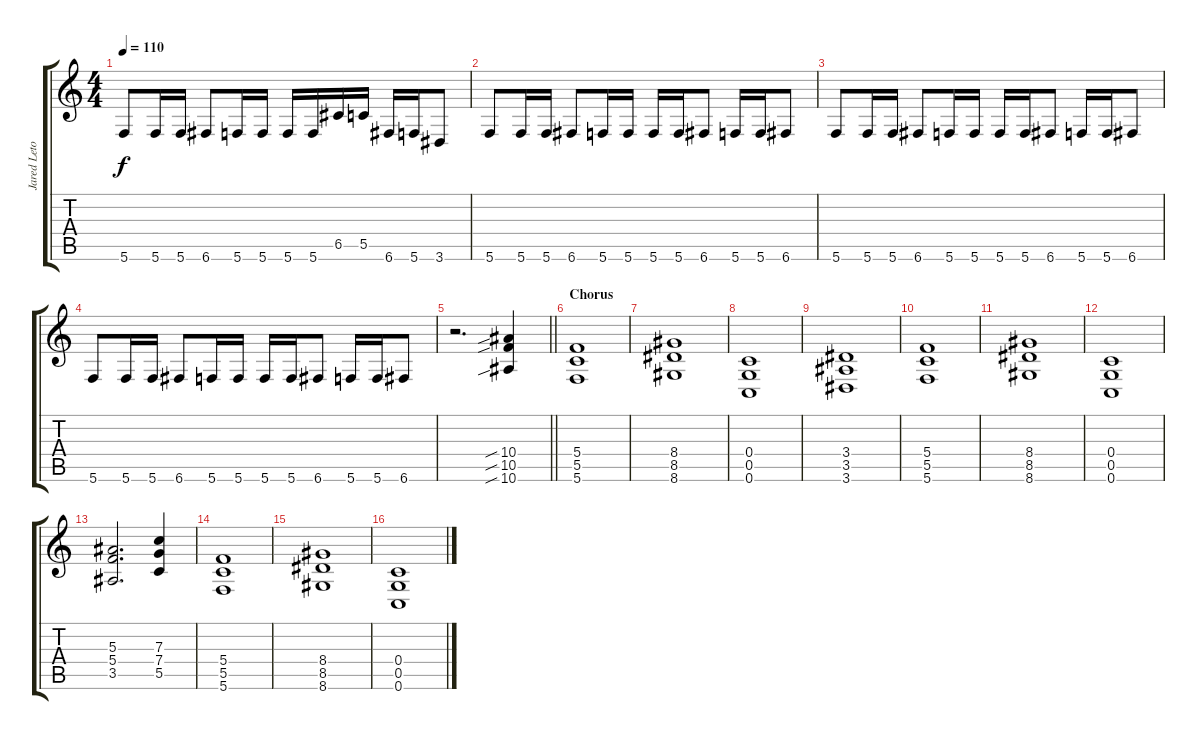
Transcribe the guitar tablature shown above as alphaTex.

\track ("Jared Leto [Guitar]" "Jared Leto") {instrument distortionguitar}
\staff {score tabs}
\tuning (D4 A3 F3 C3 G2 C2) {hide}
\ts (4 4)
\tempo 110
\clef g2
\ks c
5.6.8{dy f} 5.6.16 5.6.16 6.6.8 5.6.16 5.6.16 5.6.16 5.6.16 6.5.16 5.5.16 6.6.16 5.6.16 3.6.8 |
5.6.8 5.6.16 5.6.16 6.6.8 5.6.16 5.6.16 5.6.16 5.6.16 6.6.8 5.6.16 5.6.16 6.6.8 |
5.6.8 5.6.16 5.6.16 6.6.8 5.6.16 5.6.16 5.6.16 5.6.16 6.6.8 5.6.16 5.6.16 6.6.8 |
5.6.8 5.6.16 5.6.16 6.6.8 5.6.16 5.6.16 5.6.16 5.6.16 6.6.8 5.6.16 5.6.16 6.6.8 |
\barLineRight lightlight
r.2{d} (10.4{sib} 10.5{sib} 10.6{sib}).4 |
\section ("" "Chorus")
(5.4 5.5 5.6).1 |
(8.4 8.5 8.6).1 |
(0.4 0.5 0.6).1 |
(3.4 3.5 3.6).1 |
(5.4 5.5 5.6).1 |
(8.4 8.5 8.6).1 |
(0.4 0.5 0.6).1 |
(5.3 5.4 3.5).2{d} (7.3 7.4 5.5).4 |
(5.4 5.5 5.6).1 |
(8.4 8.5 8.6).1 |
(0.4 0.5 0.6).1
